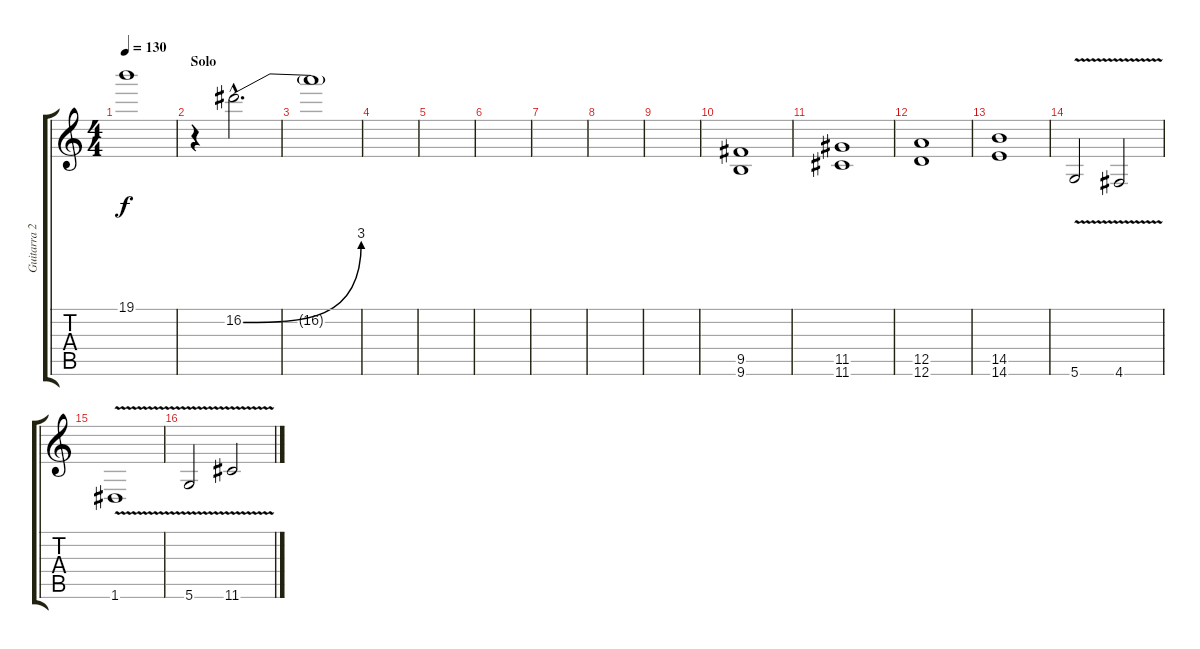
\track ("Guitarra 2" "Guitarra 2") {instrument overdrivenguitar}
\staff {score tabs}
\tuning (E4 B3 G3 D3 A2 D2) {hide}
\ts (4 4)
\tempo 130
\clef g2
\ks c
19.1{t}.1{dy f} |
\section ("" "Solo")
r.4 16.2{be (bend 0 0 60 12) hac}.2{d} |
16.2{t}.1 |
|
|
|
|
|
|
(9.5 9.6).1 |
(11.5 11.6).1 |
(12.5 12.6).1 |
(14.5 14.6).1 |
5.6{v}.2 4.6{v}.2 |
1.6{v}.1 |
5.6{v}.2 11.6{v}.2
